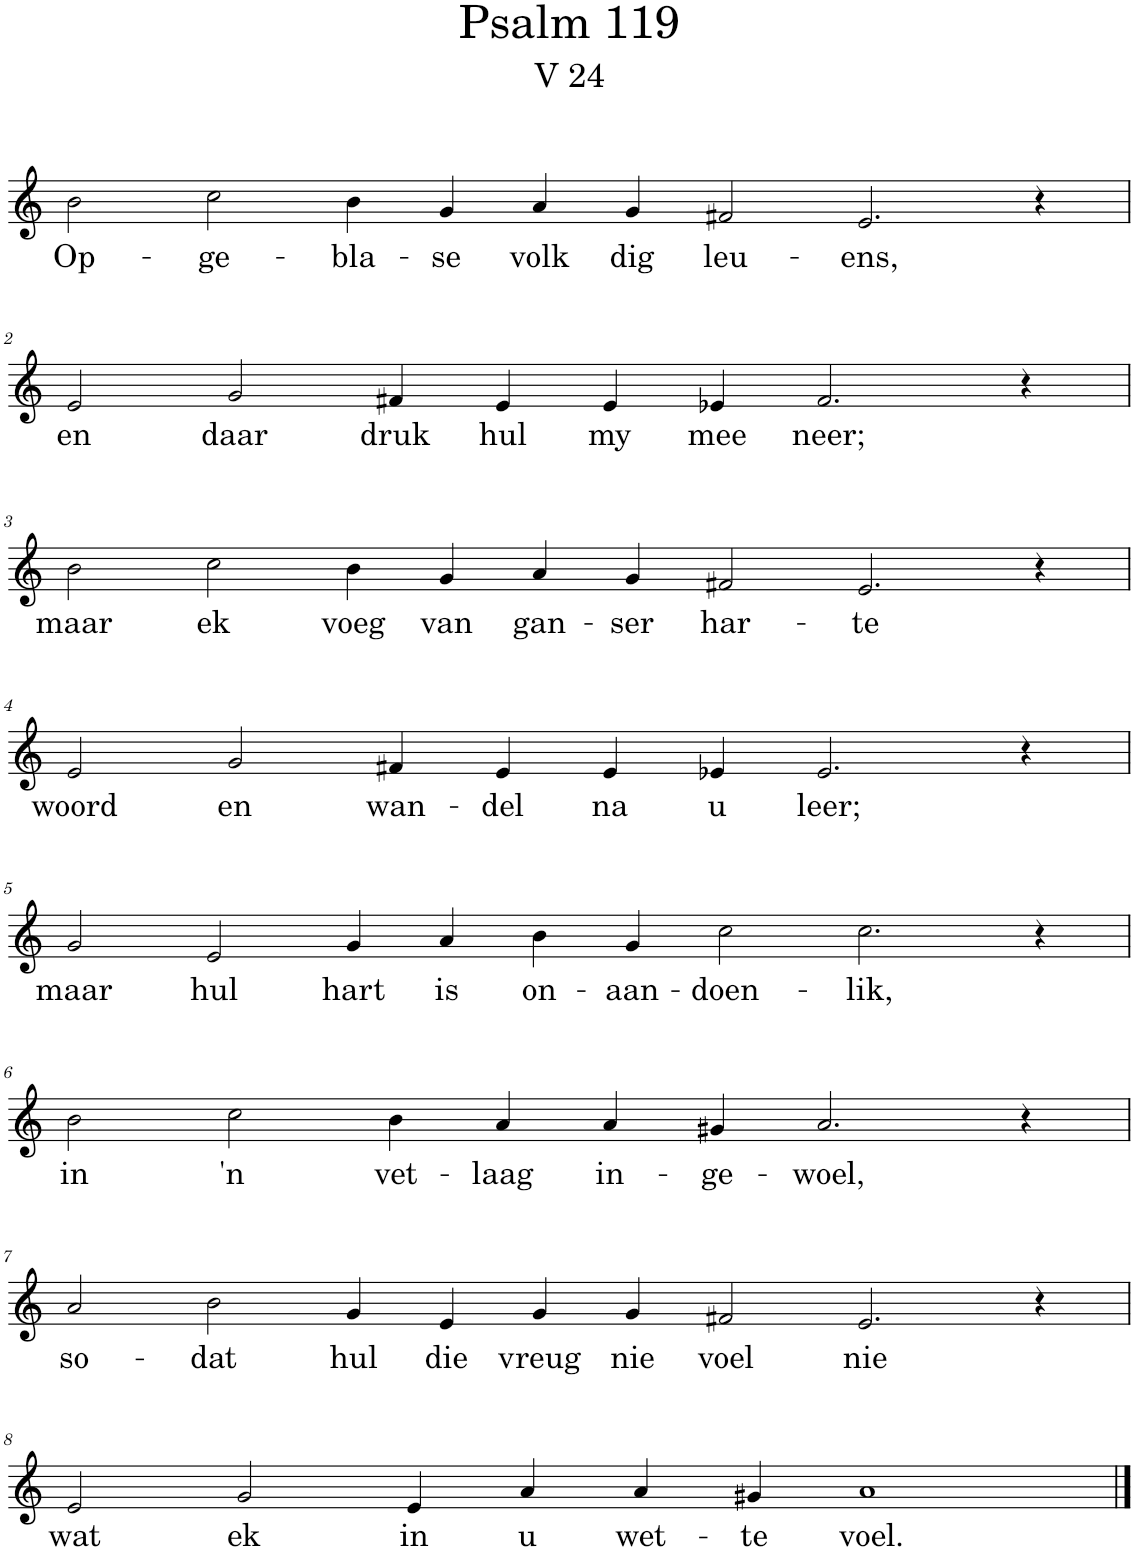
**kern	**text
*part1	*part1
*staff1	*staff1
*I"Pipe Organ	*
*I'Org.	*
*clefG2	*
*k[]	*
*M14/4	*
=1	=1
!	!LO:LY:b
2b\	Op-
!	!LO:LY:b
2cc\	-ge-
!	!LO:LY:b
4b\	-bla-
!	!LO:LY:b
4g/	-se
!	!LO:LY:b
4a/	volk
!	!LO:LY:b
4g/	dig
!	!LO:LY:b
2f#X/	leu-
!	!LO:LY:b
2.e/	-ens,
4r	.
!!LO:LB:g=z
=2	=2
*M12/4	*
!	!LO:LY:b
2e/	en
!	!LO:LY:b
2g/	daar
!	!LO:LY:b
4f#X/	druk
!	!LO:LY:b
4e/	hul
!	!LO:LY:b
4e/	my
!	!LO:LY:b
4e-X/	mee
!	!LO:LY:b
2.f#/	neer;
4r	.
!!LO:LB:g=z
=3	=3
*M14/4	*
!	!LO:LY:b
2b\	maar
!	!LO:LY:b
2cc\	ek
!	!LO:LY:b
4b\	voeg
!	!LO:LY:b
4g/	van
!	!LO:LY:b
4a/	gan-
!	!LO:LY:b
4g/	-ser
!	!LO:LY:b
2f#X/	har-
!	!LO:LY:b
2.e/	-te
4r	.
!!LO:LB:g=z
=4	=4
*M12/4	*
!	!LO:LY:b
2e/	woord
!	!LO:LY:b
2g/	en
!	!LO:LY:b
4f#X/	wan-
!	!LO:LY:b
4e/	-del
!	!LO:LY:b
4e/	na
!	!LO:LY:b
4e-X/	u
!	!LO:LY:b
2.e-/	leer;
4r	.
!!LO:LB:g=z
=5	=5
*M14/4	*
!	!LO:LY:b
2g/	maar
!	!LO:LY:b
2e/	hul
!	!LO:LY:b
4g/	hart
!	!LO:LY:b
4a/	is
!	!LO:LY:b
4b\	on-
!	!LO:LY:b
4g/	-aan-
!	!LO:LY:b
2cc\	-doen-
!	!LO:LY:b
2.cc\	-lik,
4r	.
!!LO:LB:g=z
=6	=6
*M12/4	*
!	!LO:LY:b
2b\	in
!	!LO:LY:b
2cc\	'n
!	!LO:LY:b
4b\	vet-
!	!LO:LY:b
4a/	-laag
!	!LO:LY:b
4a/	in-
!	!LO:LY:b
4g#X/	-ge-
!	!LO:LY:b
2.a/	-woel,
4r	.
!!LO:LB:g=z
=7	=7
*M14/4	*
!	!LO:LY:b
2a/	so-
!	!LO:LY:b
2b\	-dat
!	!LO:LY:b
4g/	hul
!	!LO:LY:b
4e/	die
!	!LO:LY:b
4g/	vreug
!	!LO:LY:b
4g/	nie
!	!LO:LY:b
2f#X/	voel
!	!LO:LY:b
2.e/	nie
4r	.
!!LO:LB:g=z
=8	=8
!	!LO:LY:b
2e/	wat
!	!LO:LY:b
2g/	ek
!	!LO:LY:b
4e/	in
!	!LO:LY:b
4a/	u
!	!LO:LY:b
4a/	wet-
!	!LO:LY:b
4g#X/	-te
!	!LO:LY:b
1a	voel.
==	==
*-	*-
